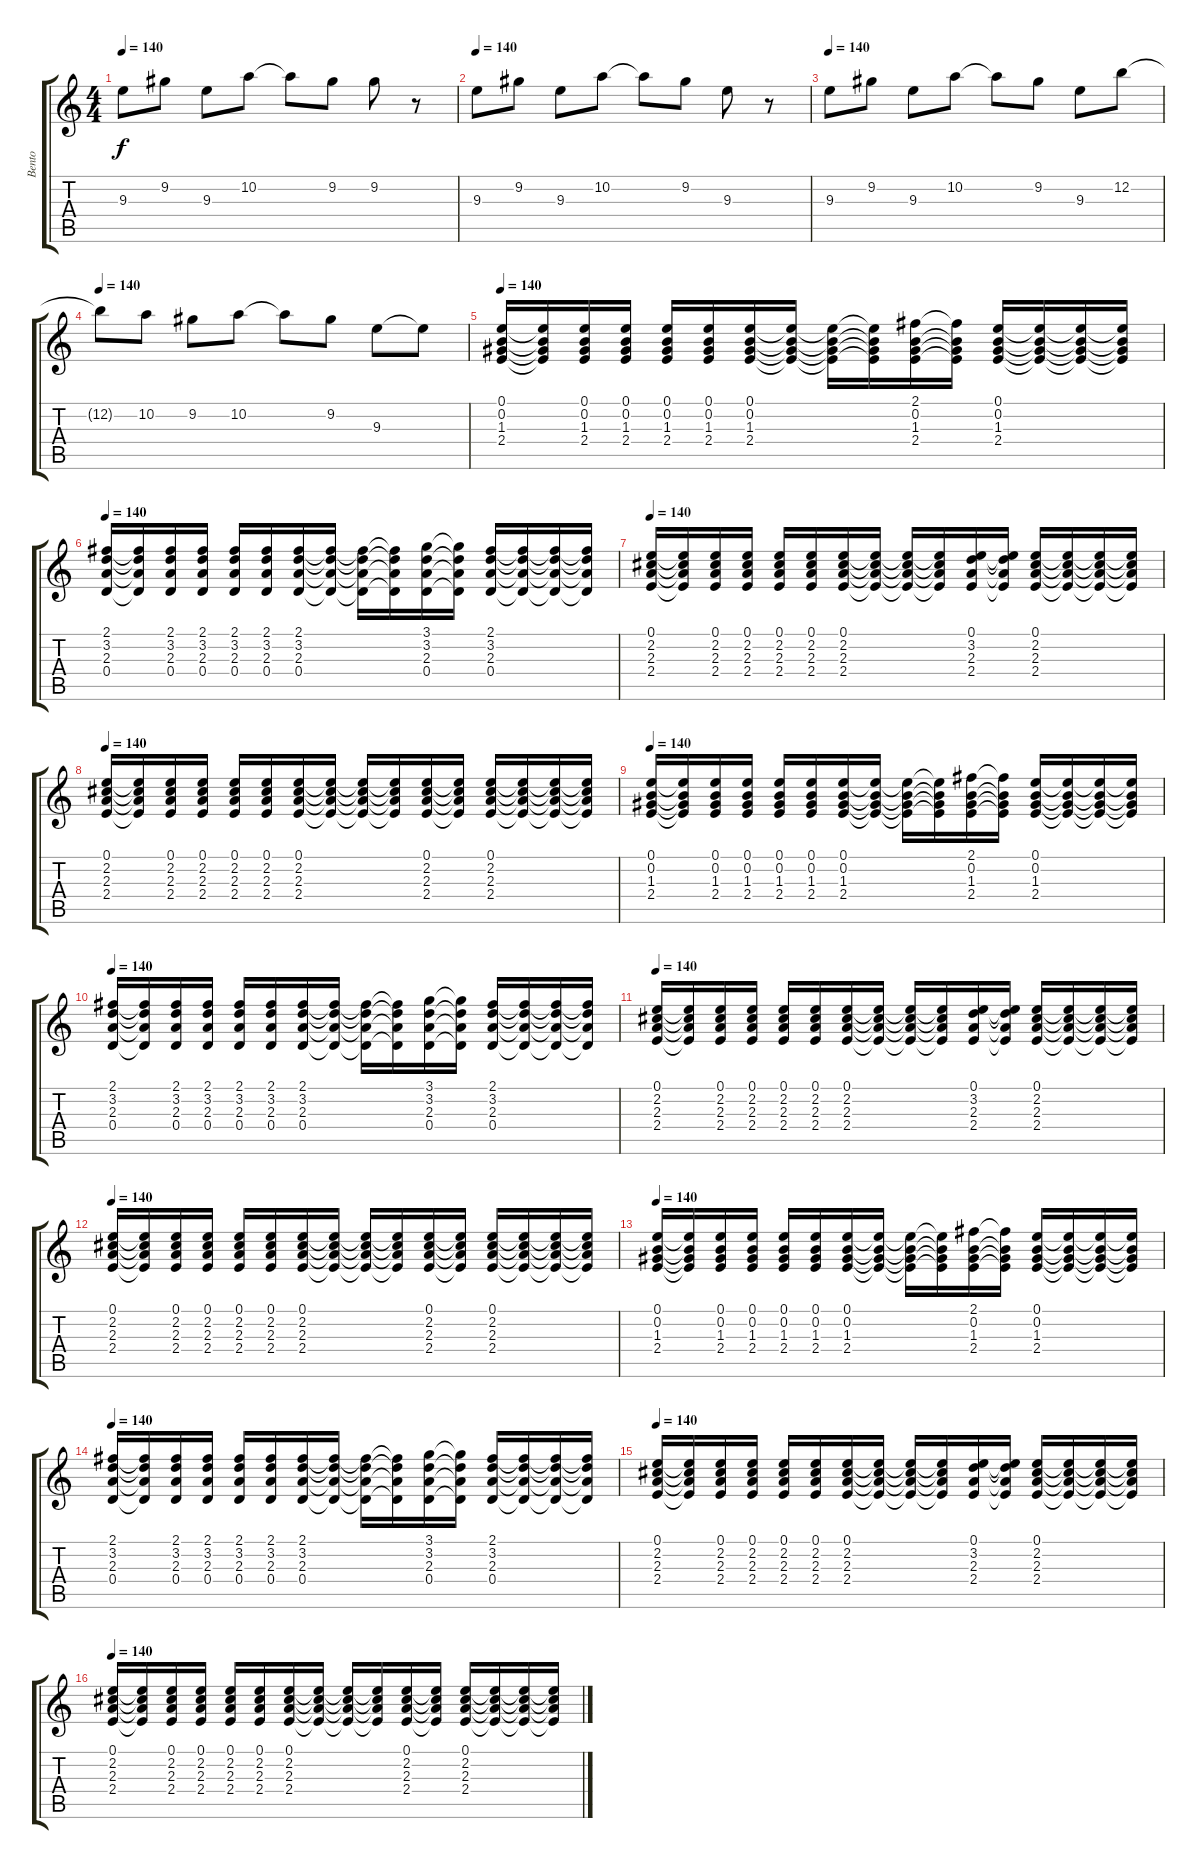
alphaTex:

\track ("Bento" "Bento") {instrument overdrivenguitar}
\staff {score tabs}
\tuning (E4 B3 G3 D3 A2 E2) {hide}
\ts (4 4)
\tempo 140
\clef g2
\ks c
9.3.8{dy f instrument harpsichord} 9.2.8 9.3.8 10.2.8 10.2{t}.8 9.2.8{volume 16} 9.2.8{volume 16} r.8 |
\tempo 140
9.3.8{volume 12 instrument harpsichord} 9.2.8 9.3.8 10.2.8 10.2{t}.8 9.2.8 9.3.8 r.8 |
\tempo 140
9.3.8{instrument harpsichord} 9.2.8 9.3.8 10.2.8 10.2{t}.8 9.2.8 9.3.8 12.2.8 |
\tempo 140
12.2{t}.8 10.2.8 9.2.8 10.2.8 10.2{t}.8 9.2.8 9.3.8 9.3{t}.8 |
\tempo 140
(0.1 0.2 1.3 2.4).16{instrument electricguitarclean} (0.1{t} 0.2{t} 1.3{t} 2.4{t}).16 (0.1 0.2 1.3 2.4).16 (0.1 0.2 1.3 2.4).16 (0.1 0.2 1.3 2.4).16 (0.1 0.2 1.3 2.4).16 (0.1 0.2 1.3 2.4).16 (0.1{t} 0.2{t} 1.3{t} 2.4{t}).16 (0.1{t} 0.2{t} 1.3{t} 2.4{t}).16 (0.1{t} 0.2{t} 1.3{t} 2.4{t}).16 (2.1 0.2 1.3 2.4).16 (2.1{t} 0.2{t} 1.3{t} 2.4{t}).16 (0.1 0.2 1.3 2.4).16 (0.1{t} 0.2{t} 1.3{t} 2.4{t}).16 (0.1{t} 0.2{t} 1.3{t} 2.4{t}).16 (0.1{t} 0.2{t} 1.3{t} 2.4{t}).16 |
\tempo 140
(2.1 3.2 2.3 0.4).16 (2.1{t} 3.2{t} 2.3{t} 0.4{t}).16 (2.1 3.2 2.3 0.4).16 (2.1 3.2 2.3 0.4).16 (2.1 3.2 2.3 0.4).16 (2.1 3.2 2.3 0.4).16 (2.1 3.2 2.3 0.4).16 (2.1{t} 3.2{t} 2.3{t} 0.4{t}).16 (2.1{t} 3.2{t} 2.3{t} 0.4{t}).16 (2.1{t} 3.2{t} 2.3{t} 0.4{t}).16 (3.1 3.2 2.3 0.4).16 (3.1{t} 3.2{t} 2.3{t} 0.4{t}).16 (2.1 3.2 2.3 0.4).16 (2.1{t} 3.2{t} 2.3{t} 0.4{t}).16 (2.1{t} 3.2{t} 2.3{t} 0.4{t}).16 (2.1{t} 3.2{t} 2.3{t} 0.4{t}).16 |
\tempo 140
(0.1 2.2 2.3 2.4).16 (0.1{t} 2.2{t} 2.3{t} 2.4{t}).16 (0.1 2.2 2.3 2.4).16 (0.1 2.2 2.3 2.4).16 (0.1 2.2 2.3 2.4).16 (0.1 2.2 2.3 2.4).16 (0.1 2.2 2.3 2.4).16 (0.1{t} 2.2{t} 2.3{t} 2.4{t}).16 (0.1{t} 2.2{t} 2.3{t} 2.4{t}).16 (0.1{t} 2.2{t} 2.3{t} 2.4{t}).16 (0.1 3.2 2.3 2.4).16 (0.1{t} 3.2{t} 2.3{t} 2.4{t}).16 (0.1 2.2 2.3 2.4).16 (0.1{t} 2.2{t} 2.3{t} 2.4{t}).16 (0.1{t} 2.2{t} 2.3{t} 2.4{t}).16 (0.1{t} 2.2{t} 2.3{t} 2.4{t}).16 |
\tempo 140
(0.1 2.2 2.3 2.4).16 (0.1{t} 2.2{t} 2.3{t} 2.4{t}).16 (0.1 2.2 2.3 2.4).16 (0.1 2.2 2.3 2.4).16 (0.1 2.2 2.3 2.4).16 (0.1 2.2 2.3 2.4).16 (0.1 2.2 2.3 2.4).16 (0.1{t} 2.2{t} 2.3{t} 2.4{t}).16 (0.1{t} 2.2{t} 2.3{t} 2.4{t}).16 (0.1{t} 2.2{t} 2.3{t} 2.4{t}).16 (0.1 2.2 2.3 2.4).16 (0.1{t} 2.2{t} 2.3{t} 2.4{t}).16 (0.1 2.2 2.3 2.4).16 (0.1{t} 2.2{t} 2.3{t} 2.4{t}).16 (0.1{t} 2.2{t} 2.3{t} 2.4{t}).16 (0.1{t} 2.2{t} 2.3{t} 2.4{t}).16 |
\tempo 140
(0.1 0.2 1.3 2.4).16{instrument electricguitarclean} (0.1{t} 0.2{t} 1.3{t} 2.4{t}).16 (0.1 0.2 1.3 2.4).16 (0.1 0.2 1.3 2.4).16 (0.1 0.2 1.3 2.4).16 (0.1 0.2 1.3 2.4).16 (0.1 0.2 1.3 2.4).16 (0.1{t} 0.2{t} 1.3{t} 2.4{t}).16 (0.1{t} 0.2{t} 1.3{t} 2.4{t}).16 (0.1{t} 0.2{t} 1.3{t} 2.4{t}).16 (2.1 0.2 1.3 2.4).16 (2.1{t} 0.2{t} 1.3{t} 2.4{t}).16 (0.1 0.2 1.3 2.4).16 (0.1{t} 0.2{t} 1.3{t} 2.4{t}).16 (0.1{t} 0.2{t} 1.3{t} 2.4{t}).16 (0.1{t} 0.2{t} 1.3{t} 2.4{t}).16 |
\tempo 140
(2.1 3.2 2.3 0.4).16 (2.1{t} 3.2{t} 2.3{t} 0.4{t}).16 (2.1 3.2 2.3 0.4).16 (2.1 3.2 2.3 0.4).16 (2.1 3.2 2.3 0.4).16 (2.1 3.2 2.3 0.4).16 (2.1 3.2 2.3 0.4).16 (2.1{t} 3.2{t} 2.3{t} 0.4{t}).16 (2.1{t} 3.2{t} 2.3{t} 0.4{t}).16 (2.1{t} 3.2{t} 2.3{t} 0.4{t}).16 (3.1 3.2 2.3 0.4).16 (3.1{t} 3.2{t} 2.3{t} 0.4{t}).16 (2.1 3.2 2.3 0.4).16 (2.1{t} 3.2{t} 2.3{t} 0.4{t}).16 (2.1{t} 3.2{t} 2.3{t} 0.4{t}).16 (2.1{t} 3.2{t} 2.3{t} 0.4{t}).16 |
\tempo 140
(0.1 2.2 2.3 2.4).16 (0.1{t} 2.2{t} 2.3{t} 2.4{t}).16 (0.1 2.2 2.3 2.4).16 (0.1 2.2 2.3 2.4).16 (0.1 2.2 2.3 2.4).16 (0.1 2.2 2.3 2.4).16 (0.1 2.2 2.3 2.4).16 (0.1{t} 2.2{t} 2.3{t} 2.4{t}).16 (0.1{t} 2.2{t} 2.3{t} 2.4{t}).16 (0.1{t} 2.2{t} 2.3{t} 2.4{t}).16 (0.1 3.2 2.3 2.4).16 (0.1{t} 3.2{t} 2.3{t} 2.4{t}).16 (0.1 2.2 2.3 2.4).16 (0.1{t} 2.2{t} 2.3{t} 2.4{t}).16 (0.1{t} 2.2{t} 2.3{t} 2.4{t}).16 (0.1{t} 2.2{t} 2.3{t} 2.4{t}).16 |
\tempo 140
(0.1 2.2 2.3 2.4).16 (0.1{t} 2.2{t} 2.3{t} 2.4{t}).16 (0.1 2.2 2.3 2.4).16 (0.1 2.2 2.3 2.4).16 (0.1 2.2 2.3 2.4).16 (0.1 2.2 2.3 2.4).16 (0.1 2.2 2.3 2.4).16 (0.1{t} 2.2{t} 2.3{t} 2.4{t}).16 (0.1{t} 2.2{t} 2.3{t} 2.4{t}).16 (0.1{t} 2.2{t} 2.3{t} 2.4{t}).16 (0.1 2.2 2.3 2.4).16 (0.1{t} 2.2{t} 2.3{t} 2.4{t}).16 (0.1 2.2 2.3 2.4).16 (0.1{t} 2.2{t} 2.3{t} 2.4{t}).16 (0.1{t} 2.2{t} 2.3{t} 2.4{t}).16 (0.1{t} 2.2{t} 2.3{t} 2.4{t}).16 |
\tempo 140
(0.1 0.2 1.3 2.4).16{instrument electricguitarclean} (0.1{t} 0.2{t} 1.3{t} 2.4{t}).16 (0.1 0.2 1.3 2.4).16 (0.1 0.2 1.3 2.4).16 (0.1 0.2 1.3 2.4).16 (0.1 0.2 1.3 2.4).16 (0.1 0.2 1.3 2.4).16 (0.1{t} 0.2{t} 1.3{t} 2.4{t}).16 (0.1{t} 0.2{t} 1.3{t} 2.4{t}).16 (0.1{t} 0.2{t} 1.3{t} 2.4{t}).16 (2.1 0.2 1.3 2.4).16 (2.1{t} 0.2{t} 1.3{t} 2.4{t}).16 (0.1 0.2 1.3 2.4).16 (0.1{t} 0.2{t} 1.3{t} 2.4{t}).16 (0.1{t} 0.2{t} 1.3{t} 2.4{t}).16 (0.1{t} 0.2{t} 1.3{t} 2.4{t}).16 |
\tempo 140
(2.1 3.2 2.3 0.4).16 (2.1{t} 3.2{t} 2.3{t} 0.4{t}).16 (2.1 3.2 2.3 0.4).16 (2.1 3.2 2.3 0.4).16 (2.1 3.2 2.3 0.4).16 (2.1 3.2 2.3 0.4).16 (2.1 3.2 2.3 0.4).16 (2.1{t} 3.2{t} 2.3{t} 0.4{t}).16 (2.1{t} 3.2{t} 2.3{t} 0.4{t}).16 (2.1{t} 3.2{t} 2.3{t} 0.4{t}).16 (3.1 3.2 2.3 0.4).16 (3.1{t} 3.2{t} 2.3{t} 0.4{t}).16 (2.1 3.2 2.3 0.4).16 (2.1{t} 3.2{t} 2.3{t} 0.4{t}).16 (2.1{t} 3.2{t} 2.3{t} 0.4{t}).16 (2.1{t} 3.2{t} 2.3{t} 0.4{t}).16 |
\tempo 140
(0.1 2.2 2.3 2.4).16 (0.1{t} 2.2{t} 2.3{t} 2.4{t}).16 (0.1 2.2 2.3 2.4).16 (0.1 2.2 2.3 2.4).16 (0.1 2.2 2.3 2.4).16 (0.1 2.2 2.3 2.4).16 (0.1 2.2 2.3 2.4).16 (0.1{t} 2.2{t} 2.3{t} 2.4{t}).16 (0.1{t} 2.2{t} 2.3{t} 2.4{t}).16 (0.1{t} 2.2{t} 2.3{t} 2.4{t}).16 (0.1 3.2 2.3 2.4).16 (0.1{t} 3.2{t} 2.3{t} 2.4{t}).16 (0.1 2.2 2.3 2.4).16 (0.1{t} 2.2{t} 2.3{t} 2.4{t}).16 (0.1{t} 2.2{t} 2.3{t} 2.4{t}).16 (0.1{t} 2.2{t} 2.3{t} 2.4{t}).16 |
\tempo 140
(0.1 2.2 2.3 2.4).16 (0.1{t} 2.2{t} 2.3{t} 2.4{t}).16 (0.1 2.2 2.3 2.4).16 (0.1 2.2 2.3 2.4).16 (0.1 2.2 2.3 2.4).16 (0.1 2.2 2.3 2.4).16 (0.1 2.2 2.3 2.4).16 (0.1{t} 2.2{t} 2.3{t} 2.4{t}).16 (0.1{t} 2.2{t} 2.3{t} 2.4{t}).16 (0.1{t} 2.2{t} 2.3{t} 2.4{t}).16 (0.1 2.2 2.3 2.4).16 (0.1{t} 2.2{t} 2.3{t} 2.4{t}).16 (0.1 2.2 2.3 2.4).16 (0.1{t} 2.2{t} 2.3{t} 2.4{t}).16 (0.1{t} 2.2{t} 2.3{t} 2.4{t}).16 (0.1{t} 2.2{t} 2.3{t} 2.4{t}).16
